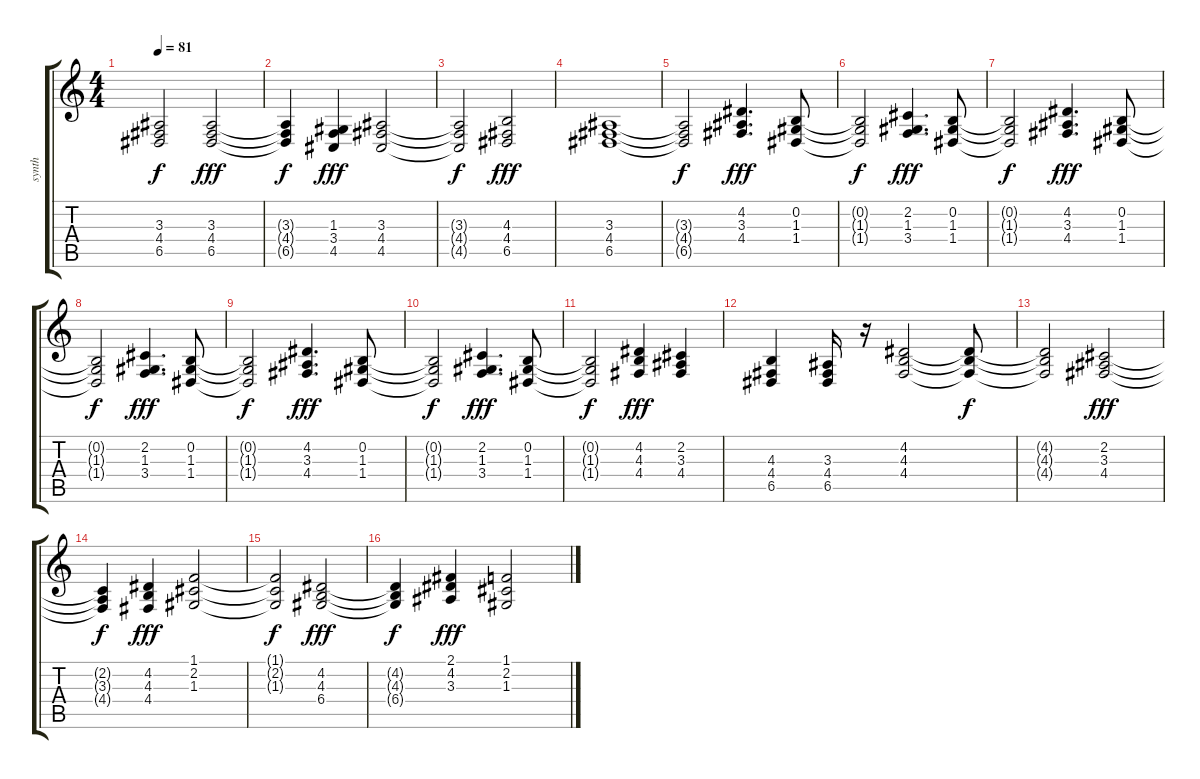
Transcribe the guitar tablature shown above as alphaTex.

\track ("synth   " "synth   ") {instrument synthstrings1}
\staff {score tabs}
\tuning (E4 B3 G3 D3 A2 E2) {hide}
\ts (4 4)
\tempo 81
\clef g2
\ks c
(3.3{t} 4.4{t} 6.5{t}).2{dy f} (3.3 4.4 6.5).2{dy fff} |
(3.3{t} 4.4{t} 6.5{t}).4{dy f} (1.3 3.4 4.5).4{dy fff} (3.3 4.4 4.5).2 |
(3.3{t} 4.4{t} 4.5{t}).2{dy f} (4.3 4.4 6.5).2{dy fff} |
(3.3 4.4 6.5).1 |
(3.3{t} 4.4{t} 6.5{t}).2{dy f} (4.2 3.3 4.4).4{d dy fff} (0.2 1.3 1.4).8 |
(0.2{t} 1.3{t} 1.4{t}).2{dy f} (2.2 1.3 3.4).4{d dy fff} (0.2 1.3 1.4).8 |
(0.2{t} 1.3{t} 1.4{t}).2{dy f} (4.2 3.3 4.4).4{d dy fff} (0.2 1.3 1.4).8 |
(0.2{t} 1.3{t} 1.4{t}).2{dy f} (2.2 1.3 3.4).4{d dy fff} (0.2 1.3 1.4).8 |
(0.2{t} 1.3{t} 1.4{t}).2{dy f} (4.2 3.3 4.4).4{d dy fff} (0.2 1.3 1.4).8 |
(0.2{t} 1.3{t} 1.4{t}).2{dy f} (2.2 1.3 3.4).4{d dy fff} (0.2 1.3 1.4).8 |
(0.2{t} 1.3{t} 1.4{t}).2{dy f} (4.2 4.3 4.4).4{dy fff} (2.2 3.3 4.4).4 |
(4.3 4.4 6.5).4 (3.3 4.4 6.5).16 r.16 (4.2 4.3 4.4).2 (4.2{t} 4.3{t} 4.4{t}).8{dy f} |
(4.2{t} 4.3{t} 4.4{t}).2 (2.2 3.3 4.4).2{dy fff} |
(2.2{t} 3.3{t} 4.4{t}).4{dy f} (4.2 4.3 4.4).4{dy fff} (1.1 2.2 1.3).2 |
(1.1{t} 2.2{t} 1.3{t}).2{dy f} (4.2 4.3 6.4).2{dy fff} |
(4.2{t} 4.3{t} 6.4{t}).4{dy f} (2.1 4.2 3.3).4{dy fff} (1.1 2.2 1.3).2
